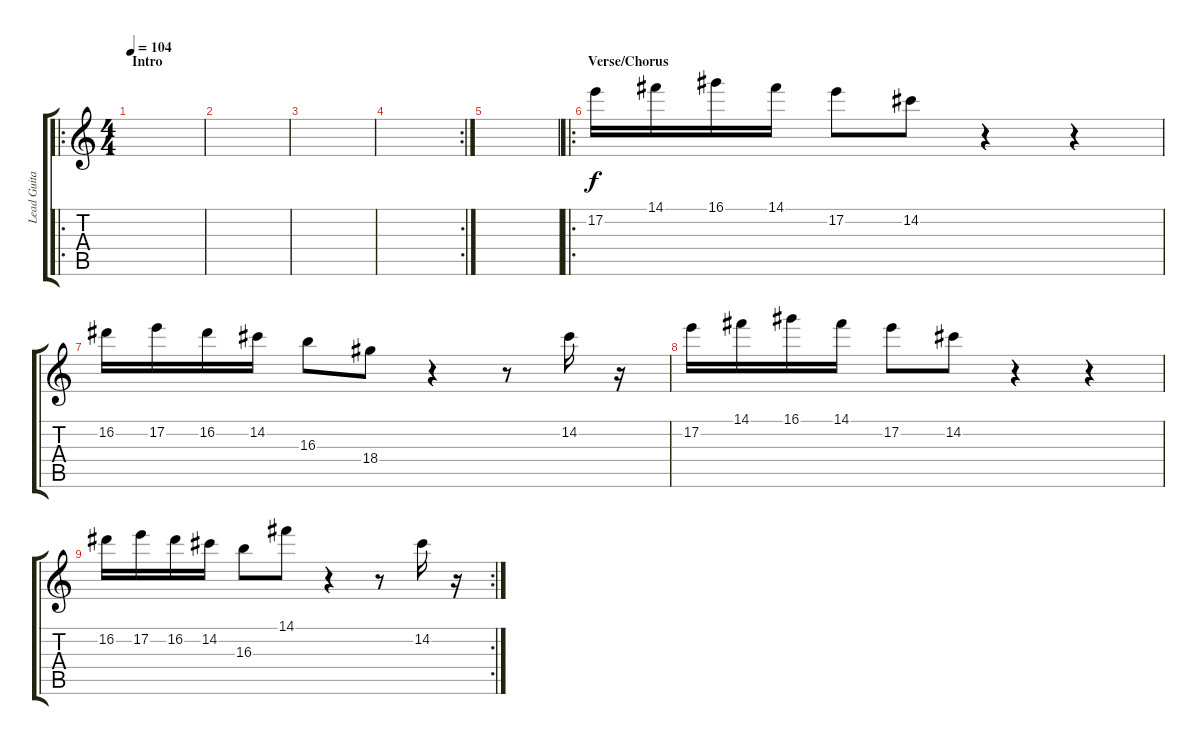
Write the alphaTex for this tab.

\track ("Lead Guitar" "Lead Guita") {instrument acousticguitarnylon}
\staff {score tabs}
\tuning (E4 B3 G3 D3 A2 E2) {hide}
\ro
\ts (4 4)
\section ("" "Intro")
\tempo 104
\clef g2
\ks c
|
|
|
\rc 2
|
|
\ro
\section ("" "Verse/Chorus")
17.2.16 14.1.16 16.1.16 14.1.16 17.2.8 14.2.8 r.4 r.4 |
16.2.16 17.2.16 16.2.16 14.2.16 16.3.8 18.4.8 r.4 r.8 14.2.16 r.16 |
17.2.16 14.1.16 16.1.16 14.1.16 17.2.8 14.2.8 r.4 r.4 |
\rc 2
16.2.16 17.2.16 16.2.16 14.2.16 16.3.8 14.1.8 r.4 r.8 14.2.16 r.16
